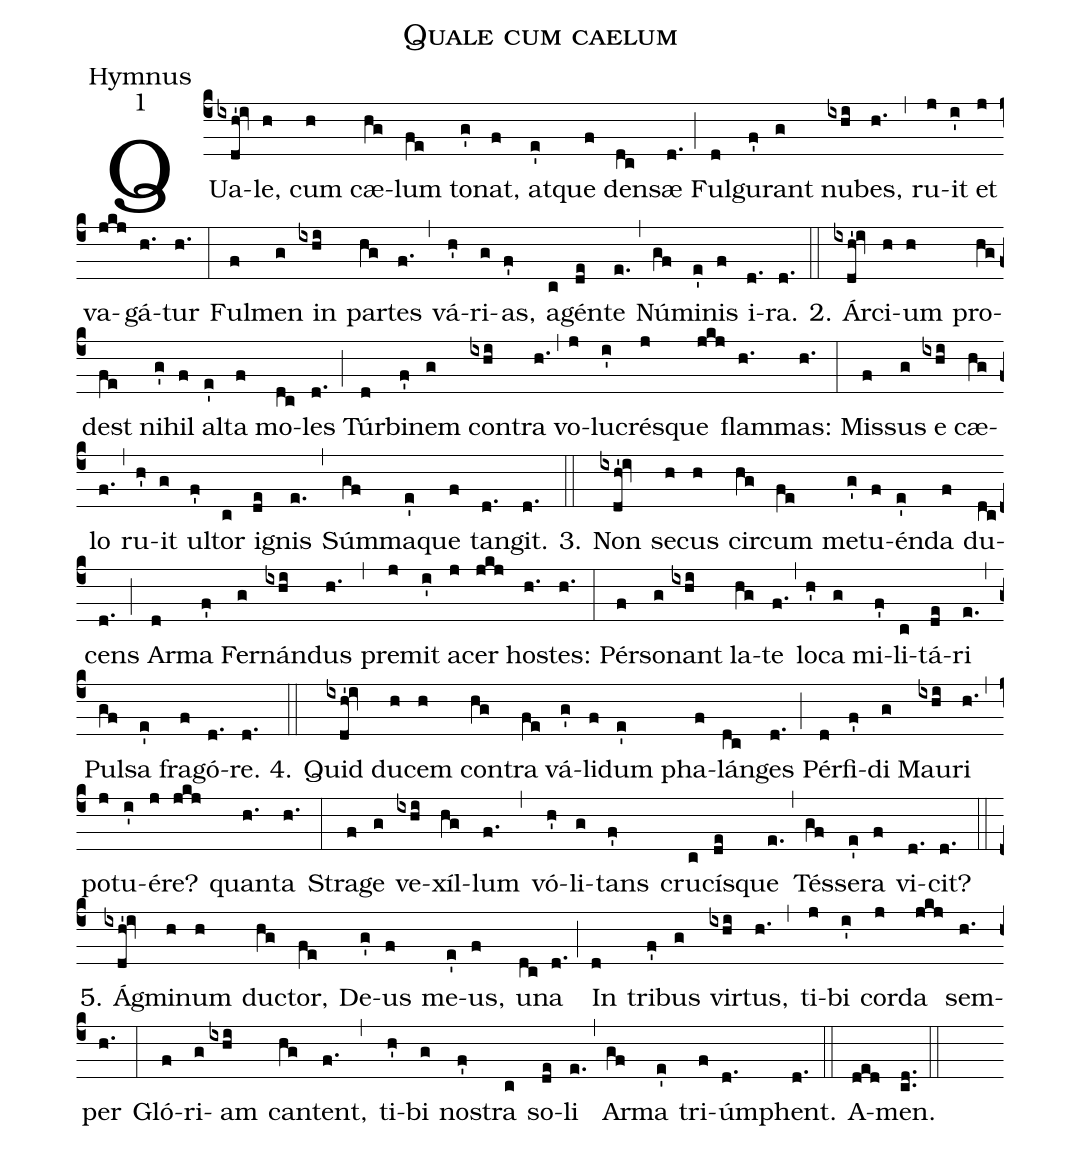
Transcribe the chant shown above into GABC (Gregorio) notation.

name:Quale cum caelum;
office-part:Hymnus;
mode:1;
%%
(c4)QUa(ixdh'!iv)le,(h) cum(h) cæ(hg)lum(fe) to(g')nat,(f) at(e')que(f) den(dc)sæ(d.) (;) Ful(d)gu(f')rant(g) nu(ixhi)bes,(h.) (,) ru(j)it(i') et(j) va(jkj)gá(h.)tur(h.) (:) Ful(f)men(g) in(ixhi) par(hg)tes(f.) (,) vá(h')ri(g)as,(f') a(c)gén(de)te(e.) (,) Nú(gf)mi(e')nis(f) i(d.)ra.(d.) (::)
2. Ár(ixdh'!iv)ci(h)um(h) pro(hg)dest(fe) ni(g')hil(f) al(e')ta(f) mo(dc)les(d.) (;) Túr(d)bi(f')nem(g) con(ixhi)tra(h.) (,) vo(j)lu(i')crés(j)que(jkj) flam(h.)mas:(h.) (:) Mis(f)sus(g) e(ixhi) cæ(hg)lo(f.) (,) ru(h')it(g) ul(f')tor(c) i(de)gnis(e.) (,) Súm(gf)ma(e')que(f) tan(d.)git.(d.) (::)
3. Non(ixdh'!iv) se(h)cus(h) cir(hg)cum(fe) me(g')tu(f)én(e')da(f) du(dc)cens(d.) (;) Ar(d)ma(f') Fer(g)nán(ixhi)dus(h.) (,) pre(j)mit(i') a(j)cer(jkj) ho(h.)stes:(h.) (:) Pér(f)so(g)nant(ixhi) la(hg)te(f.) (,) lo(h')ca(g) mi(f')li(c)tá(de)ri(e.) (,) Pul(gf)sa(e') fra(f)gó(d.)re.(d.) (::)
4. Quid(ixdh'!iv) du(h)cem(h) con(hg)tra(fe) vá(g')li(f)dum(e') pha(f)lán(dc)ges(d.) (;) Pér(d)fi(f')di(g) Mau(ixhi)ri(h.) (,) po(j)tu(i')é(j)re?(jkj) quan(h.)ta(h.) (:) Stra(f)ge(g) ve(ixhi)xíl(hg)lum(f.) (,) vó(h')li(g)tans(f') cru(c)cís(de)que(e.) (,) Tés(gf)se(e')ra(f) vi(d.)cit?(d.) (::)
5. Ág(ixdh'!iv)mi(h)num(h) du(hg)ctor,(fe) De(g')us(f) me(e')us,(f) u(dc)na(d.) (;) In(d) tri(f')bus(g) vir(ixhi)tus,(h.) (,) ti(j)bi(i') cor(j)da(jkj) sem(h.)per(h.) (:) Gló(f)ri(g)am(ixhi) can(hg)tent,(f.) (,) ti(h')bi(g) no(f')stra(c) so(de)li(e.) (,) Ar(gf)ma(e') tri(f)úm(d.)phent.(d.) (::)
A(ded)men.(cd..) (::)
